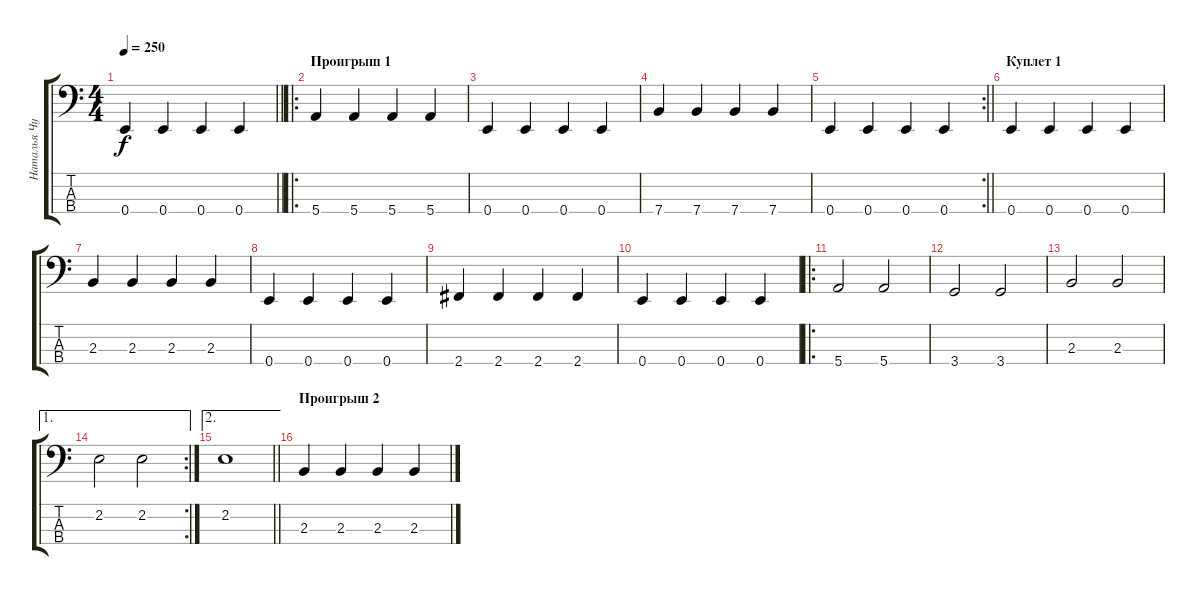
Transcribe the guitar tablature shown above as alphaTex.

\track ("Наталья Чумакова" "Наталья Чу") {instrument electricbasspick}
\staff {score tabs}
\tuning (G2 D2 A1 E1) {hide}
\ts (4 4)
\tempo 250
\clef f4
\barLineRight lightlight
\ks c
0.4.4{dy f} 0.4.4 0.4.4 0.4.4 |
\ro
\section ("" "Проигрыш 1")
5.4.4 5.4.4 5.4.4 5.4.4 |
0.4.4 0.4.4 0.4.4 0.4.4 |
7.4.4 7.4.4 7.4.4 7.4.4 |
\rc 2
\barLineRight lightlight
0.4.4 0.4.4 0.4.4 0.4.4 |
\section ("" "Куплет 1 ")
0.4.4 0.4.4 0.4.4 0.4.4 |
2.3.4 2.3.4 2.3.4 2.3.4 |
0.4.4 0.4.4 0.4.4 0.4.4 |
2.4.4 2.4.4 2.4.4 2.4.4 |
0.4.4 0.4.4 0.4.4 0.4.4 |
\ro
5.4.2 5.4.2 |
3.4.2 3.4.2 |
2.3.2 2.3.2 |
\ae 1
\rc 2
2.2.2 2.2.2 |
\ae 2
\barLineRight lightlight
2.2.1 |
\section ("" "Проигрыш 2")
2.3.4 2.3.4 2.3.4 2.3.4
